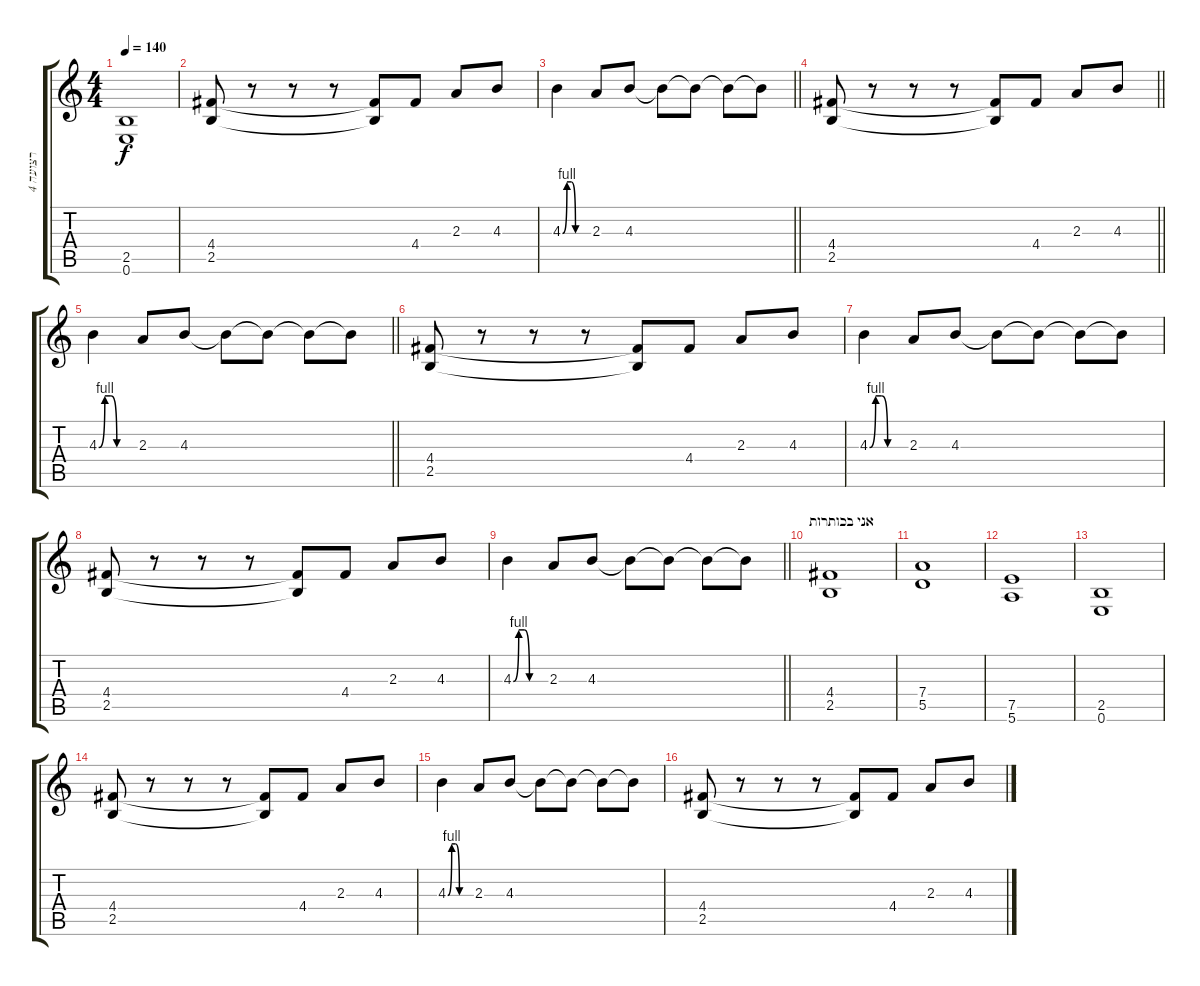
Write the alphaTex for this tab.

\track ("רצועה 4" "רצועה 4") {instrument distortionguitar}
\staff {score tabs}
\tuning (E4 B3 G3 D3 A2 E2) {hide}
\ts (4 4)
\tempo 140
\clef g2
\ks c
(2.5 0.6).1{dy f} |
(4.4 2.5).8 r.8 r.8 r.8 (4.4{t} 2.5{t}).8 4.4.8 2.3.8 4.3.8 |
\barLineRight lightlight
4.3{be (custom 0 0 10 4 20 4 30 0 60 0)}.4 2.3.8 4.3.8 4.3{t}.8 4.3{t}.8 4.3{t}.8 4.3{t}.8 |
\barLineRight lightlight
(4.4 2.5).8 r.8 r.8 r.8 (4.4{t} 2.5{t}).8 4.4.8 2.3.8 4.3.8 |
\barLineRight lightlight
4.3{be (custom 0 0 10 4 20 4 30 0 60 0)}.4 2.3.8 4.3.8 4.3{t}.8 4.3{t}.8 4.3{t}.8 4.3{t}.8 |
(4.4 2.5).8 r.8 r.8 r.8 (4.4{t} 2.5{t}).8 4.4.8 2.3.8 4.3.8 |
4.3{be (custom 0 0 10 4 20 4 30 0 60 0)}.4 2.3.8 4.3.8 4.3{t}.8 4.3{t}.8 4.3{t}.8 4.3{t}.8 |
(4.4 2.5).8 r.8 r.8 r.8 (4.4{t} 2.5{t}).8 4.4.8 2.3.8 4.3.8 |
\barLineRight lightlight
4.3{be (custom 0 0 10 4 20 4 30 0 60 0)}.4 2.3.8 4.3.8 4.3{t}.8 4.3{t}.8 4.3{t}.8 4.3{t}.8 |
\section ("" "אני בכותרות")
(4.4 2.5).1 |
(7.4 5.5).1 |
(7.5 5.6).1 |
(2.5 0.6).1 |
(4.4 2.5).8 r.8 r.8 r.8 (4.4{t} 2.5{t}).8 4.4.8 2.3.8 4.3.8 |
4.3{be (custom 0 0 10 4 20 4 30 0 60 0)}.4 2.3.8 4.3.8 4.3{t}.8 4.3{t}.8 4.3{t}.8 4.3{t}.8 |
(4.4 2.5).8 r.8 r.8 r.8 (4.4{t} 2.5{t}).8 4.4.8 2.3.8 4.3.8
